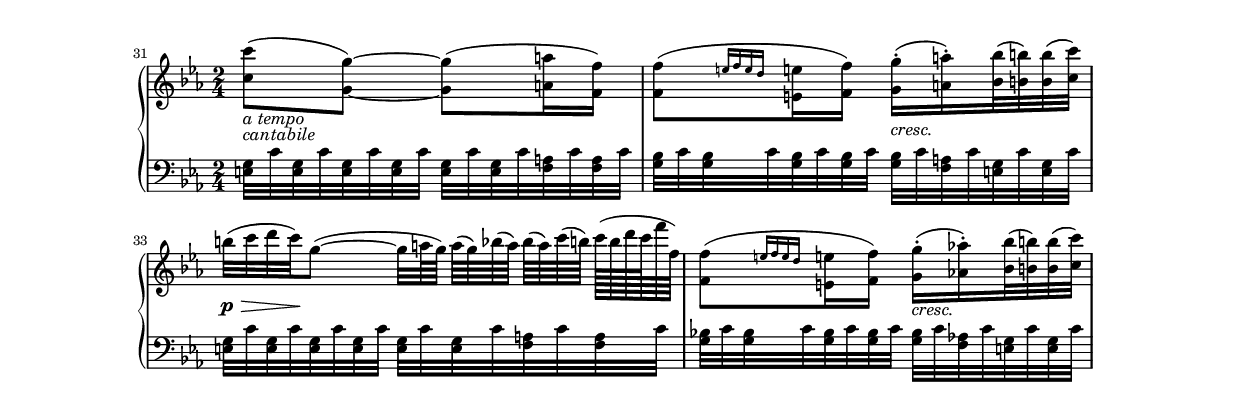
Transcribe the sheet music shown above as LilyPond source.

% Do not edit this file; it is automatically
% generated from Documentation/snippets/new
% This file is in the public domain.
%% Note: this file works from version 2.12.0
\version "2.13.10"
\include "english.ly"
#(set-global-staff-size 15)
\paper {
  line-width = 16\cm
  indent = 0\cm
}

% NR 1.2 Rhythms

\header {
  lsrtags = "headwords"
  texidoc = ""
  doctitle = "headword"
} % begin verbatim



% Beethoven, Op. 81a
% Piano sonata 26 - Das Lebewohl
% Movt II - Abwesenheit
% Measures 31 - 34

\layout {
  \context {
    \Score
    \override SpacingSpanner #'base-shortest-duration =
      #(ly:make-moment 1 40)
      %\override SpacingSpanner #'strict-grace-spacing = ##t
  }
}

\new PianoStaff <<

   % RH Staff
   \new Staff {
      \clef treble
      \key c \minor
      \time 2/4
      \set Score.currentBarNumber = #31

      <c''' c''>8 ( -\markup {
        \override #'(baseline-skip . 2) \italic \column {
          \line { a tempo }
          cantabile
        }
      }
      <g'' g'>8 )
      ~
      <g'' g'>8 (
      <a'' a'>16
      <f'' f'>16 )

      |

      \afterGrace
         <f'' f'>8 [ (
         {
            e''16 [
            f''16
            e''16
            d''16 ]
         }
      <e''! e'>16
      <f'' f'>16 ] )
      \once \override TextScript #'padding = #3.8
      <g'' g'>16 ( \staccato -\markup { \italic cresc. }
      <a'' a'>16 ) \staccato
      <bf'' bf'>32  (
      <b'' b'>32 )
      <b'' b'>32 (
      <c''' c''>32 )

      |

      \once \override DynamicLineSpanner #'padding = #2
      b''32 ( \p \>
      c'''32
      d'''32
      c'''32 ) \!
      g''8 (
      ~
      g''32 [
      a''64
      g''64 ) ]

      a''64 ( [
      g''64 )
      bf''64 (
      a''64 ) ]

      bf''64 ( [
      a''64 )
      c'''64 (
      b''64 ) ]

      c'''128 ( [
      b''128
      d'''128
      c'''128
      f'''64
      f''64 ) ]

      |

      \afterGrace
         <f'' f'>8 [ (
         {
            e''16 [
            f''16
            e''16
            d''16 ]
         }
      <e''! e'>16
      <f'' f'>16 ] )
      <g'' g'>16 ( \staccato -\markup { \italic cresc. }
      <af''! af'!>16 ) \staccato
      <bf'' bf'>32  (
      <b'' b'>32 )
      <b'' b'>32 (
      <c''' c''>32 )
   }

   % LH Staff
   \new Staff {
      \clef bass
      \key c \minor
      \time 2/4

      <g e>32
      c'32
      <g e>32
      c'32

      <g e>32
      c'32
      <g e>32
      c'32

      <g e>32
      c'32
      <g e>32
      c'32

      <a f>32
      c'32
      <a f>32
      c'32

      |

      <bf g>32
      c'32
      <bf g>32
      c'32

      <bf g>32
      c'32
      <bf g>32
      c'32

      <bf g>32
      c'32
      <a f>32
      c'32

      <g e>32
      c'32
      <g e>32
      c'32

      |

      <g e>32
      c'32
      <g e>32
      c'32

      <g e>32
      c'32
      <g e>32
      c'32

      <g e>32
      c'32
      <g e>32
      c'32

      <a f>32
      c'32
      <a f>32
      c'32

      |

      <bf! g>32
      c'32
      <bf g>32
      c'32

      <bf g>32
      c'32
      <bf g>32
      c'32

      <bf g>32
      c'32
      <af! f>32
      c'32

      <g e>32
      c'32
      <g e>32
      c'32
   }

>>
